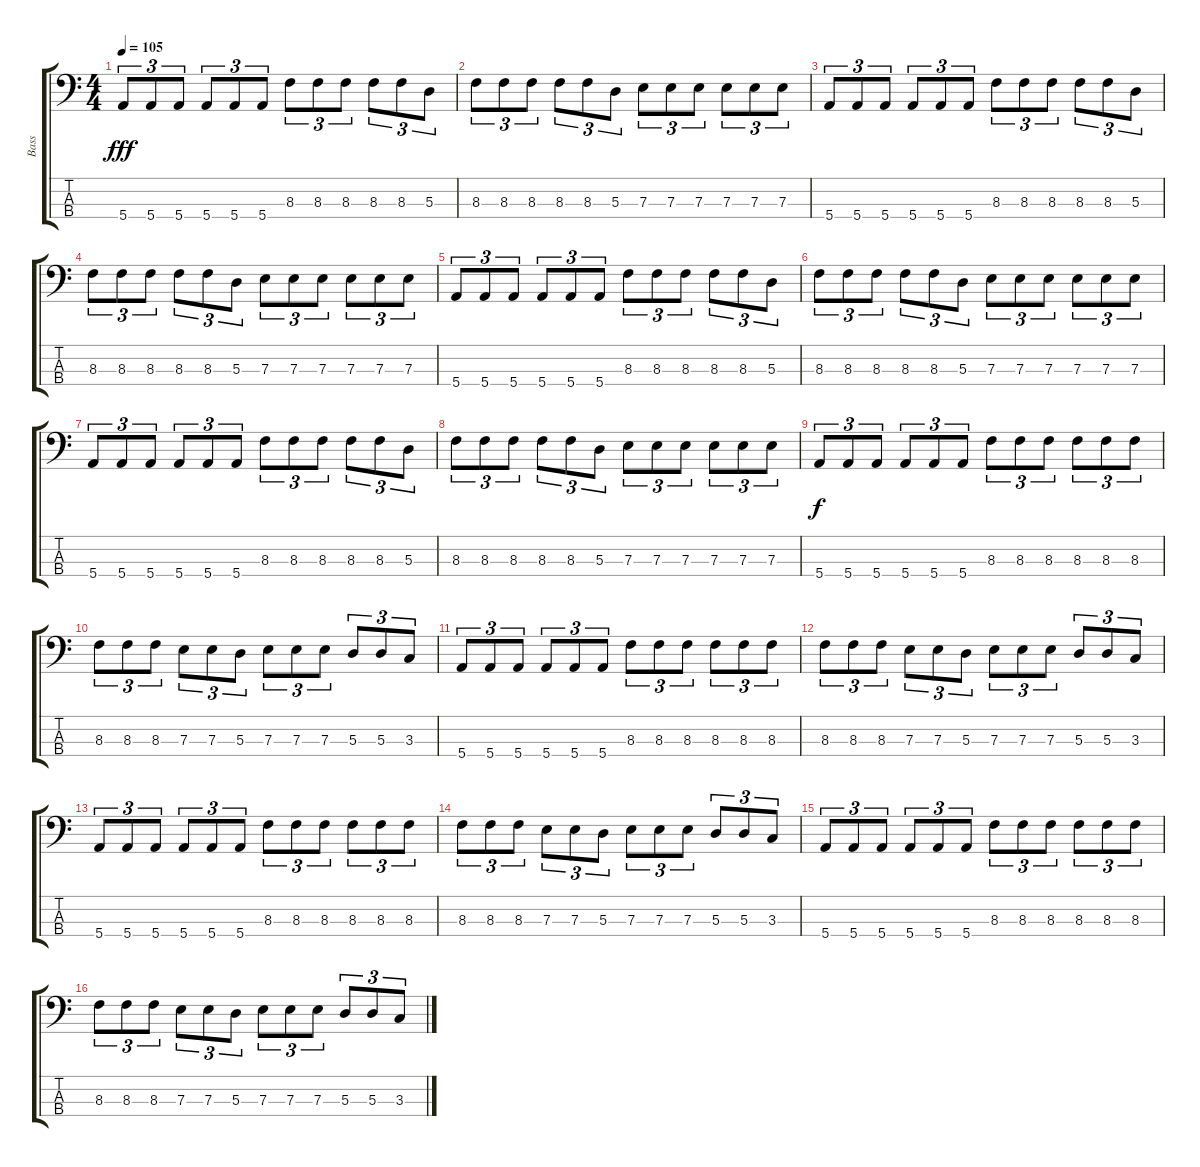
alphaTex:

\track ("Bass" "Bass") {instrument electricbassfinger}
\staff {score tabs}
\tuning (G2 D2 A1 E1) {hide}
\ts (4 4)
\tempo 105
\clef f4
\ks c
5.4.8{tu (3 2) dy fff instrument electricbassfinger} 5.4.8{tu (3 2)} 5.4.8{tu (3 2)} 5.4.8{tu (3 2)} 5.4.8{tu (3 2)} 5.4.8{tu (3 2)} 8.3.8{tu (3 2)} 8.3.8{tu (3 2)} 8.3.8{tu (3 2)} 8.3.8{tu (3 2)} 8.3.8{tu (3 2)} 5.3.8{tu (3 2)} |
8.3.8{tu (3 2)} 8.3.8{tu (3 2)} 8.3.8{tu (3 2)} 8.3.8{tu (3 2)} 8.3.8{tu (3 2)} 5.3.8{tu (3 2)} 7.3.8{tu (3 2)} 7.3.8{tu (3 2)} 7.3.8{tu (3 2)} 7.3.8{tu (3 2)} 7.3.8{tu (3 2)} 7.3.8{tu (3 2)} |
5.4.8{tu (3 2)} 5.4.8{tu (3 2)} 5.4.8{tu (3 2)} 5.4.8{tu (3 2)} 5.4.8{tu (3 2)} 5.4.8{tu (3 2)} 8.3.8{tu (3 2)} 8.3.8{tu (3 2)} 8.3.8{tu (3 2)} 8.3.8{tu (3 2)} 8.3.8{tu (3 2)} 5.3.8{tu (3 2)} |
8.3.8{tu (3 2)} 8.3.8{tu (3 2)} 8.3.8{tu (3 2)} 8.3.8{tu (3 2)} 8.3.8{tu (3 2)} 5.3.8{tu (3 2)} 7.3.8{tu (3 2)} 7.3.8{tu (3 2)} 7.3.8{tu (3 2)} 7.3.8{tu (3 2)} 7.3.8{tu (3 2)} 7.3.8{tu (3 2)} |
5.4.8{tu (3 2)} 5.4.8{tu (3 2)} 5.4.8{tu (3 2)} 5.4.8{tu (3 2)} 5.4.8{tu (3 2)} 5.4.8{tu (3 2)} 8.3.8{tu (3 2)} 8.3.8{tu (3 2)} 8.3.8{tu (3 2)} 8.3.8{tu (3 2)} 8.3.8{tu (3 2)} 5.3.8{tu (3 2)} |
8.3.8{tu (3 2)} 8.3.8{tu (3 2)} 8.3.8{tu (3 2)} 8.3.8{tu (3 2)} 8.3.8{tu (3 2)} 5.3.8{tu (3 2)} 7.3.8{tu (3 2)} 7.3.8{tu (3 2)} 7.3.8{tu (3 2)} 7.3.8{tu (3 2)} 7.3.8{tu (3 2)} 7.3.8{tu (3 2)} |
5.4.8{tu (3 2)} 5.4.8{tu (3 2)} 5.4.8{tu (3 2)} 5.4.8{tu (3 2)} 5.4.8{tu (3 2)} 5.4.8{tu (3 2)} 8.3.8{tu (3 2)} 8.3.8{tu (3 2)} 8.3.8{tu (3 2)} 8.3.8{tu (3 2)} 8.3.8{tu (3 2)} 5.3.8{tu (3 2)} |
8.3.8{tu (3 2)} 8.3.8{tu (3 2)} 8.3.8{tu (3 2)} 8.3.8{tu (3 2)} 8.3.8{tu (3 2)} 5.3.8{tu (3 2)} 7.3.8{tu (3 2)} 7.3.8{tu (3 2)} 7.3.8{tu (3 2)} 7.3.8{tu (3 2)} 7.3.8{tu (3 2)} 7.3.8{tu (3 2)} |
5.4.8{tu (3 2) dy f} 5.4.8{tu (3 2)} 5.4.8{tu (3 2)} 5.4.8{tu (3 2)} 5.4.8{tu (3 2)} 5.4.8{tu (3 2)} 8.3.8{tu (3 2)} 8.3.8{tu (3 2)} 8.3.8{tu (3 2)} 8.3.8{tu (3 2)} 8.3.8{tu (3 2)} 8.3.8{tu (3 2)} |
8.3.8{tu (3 2)} 8.3.8{tu (3 2)} 8.3.8{tu (3 2)} 7.3.8{tu (3 2)} 7.3.8{tu (3 2)} 5.3.8{tu (3 2)} 7.3.8{tu (3 2)} 7.3.8{tu (3 2)} 7.3.8{tu (3 2)} 5.3.8{tu (3 2)} 5.3.8{tu (3 2)} 3.3.8{tu (3 2)} |
5.4.8{tu (3 2)} 5.4.8{tu (3 2)} 5.4.8{tu (3 2)} 5.4.8{tu (3 2)} 5.4.8{tu (3 2)} 5.4.8{tu (3 2)} 8.3.8{tu (3 2)} 8.3.8{tu (3 2)} 8.3.8{tu (3 2)} 8.3.8{tu (3 2)} 8.3.8{tu (3 2)} 8.3.8{tu (3 2)} |
8.3.8{tu (3 2)} 8.3.8{tu (3 2)} 8.3.8{tu (3 2)} 7.3.8{tu (3 2)} 7.3.8{tu (3 2)} 5.3.8{tu (3 2)} 7.3.8{tu (3 2)} 7.3.8{tu (3 2)} 7.3.8{tu (3 2)} 5.3.8{tu (3 2)} 5.3.8{tu (3 2)} 3.3.8{tu (3 2)} |
5.4.8{tu (3 2)} 5.4.8{tu (3 2)} 5.4.8{tu (3 2)} 5.4.8{tu (3 2)} 5.4.8{tu (3 2)} 5.4.8{tu (3 2)} 8.3.8{tu (3 2)} 8.3.8{tu (3 2)} 8.3.8{tu (3 2)} 8.3.8{tu (3 2)} 8.3.8{tu (3 2)} 8.3.8{tu (3 2)} |
8.3.8{tu (3 2)} 8.3.8{tu (3 2)} 8.3.8{tu (3 2)} 7.3.8{tu (3 2)} 7.3.8{tu (3 2)} 5.3.8{tu (3 2)} 7.3.8{tu (3 2)} 7.3.8{tu (3 2)} 7.3.8{tu (3 2)} 5.3.8{tu (3 2)} 5.3.8{tu (3 2)} 3.3.8{tu (3 2)} |
5.4.8{tu (3 2)} 5.4.8{tu (3 2)} 5.4.8{tu (3 2)} 5.4.8{tu (3 2)} 5.4.8{tu (3 2)} 5.4.8{tu (3 2)} 8.3.8{tu (3 2)} 8.3.8{tu (3 2)} 8.3.8{tu (3 2)} 8.3.8{tu (3 2)} 8.3.8{tu (3 2)} 8.3.8{tu (3 2)} |
8.3.8{tu (3 2)} 8.3.8{tu (3 2)} 8.3.8{tu (3 2)} 7.3.8{tu (3 2)} 7.3.8{tu (3 2)} 5.3.8{tu (3 2)} 7.3.8{tu (3 2)} 7.3.8{tu (3 2)} 7.3.8{tu (3 2)} 5.3.8{tu (3 2)} 5.3.8{tu (3 2)} 3.3.8{tu (3 2)}
